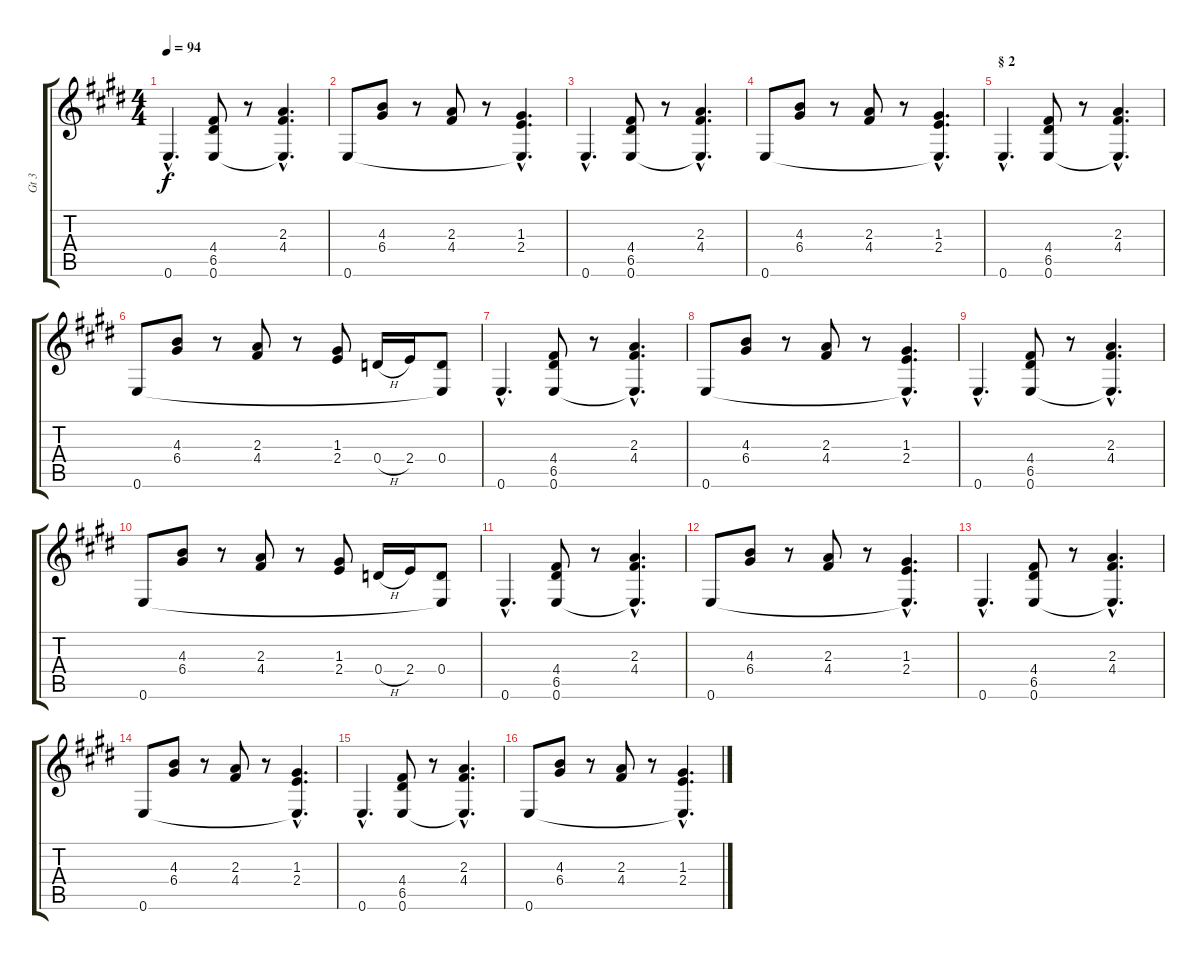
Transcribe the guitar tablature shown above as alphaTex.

\track ("Gt 3" "Gt 3") {instrument acousticguitarsteel}
\staff {score tabs}
\tuning (E4 B3 G3 D3 A2 E2) {hide}
\ts (4 4)
\tempo 94
\clef g2
\ks e
0.6{hac}.4{d dy f} (4.4 6.5 0.6).8 r.8 (2.3{hac} 4.4{hac} 0.6{hac t}).4{d} |
0.6.8 (4.3 6.4).8 r.8 (2.3 4.4).8 r.8 (1.3{hac} 2.4{hac} 0.6{hac t}).4{d} |
0.6{hac}.4{d} (4.4 6.5 0.6).8 r.8 (2.3{hac} 4.4{hac} 0.6{hac t}).4{d} |
0.6.8 (4.3 6.4).8 r.8 (2.3 4.4).8 r.8 (1.3{hac} 2.4{hac} 0.6{hac t}).4{d} |
\section ("" "§ 2")
0.6{hac}.4{d} (4.4 6.5 0.6).8 r.8 (2.3{hac} 4.4{hac} 0.6{hac t}).4{d} |
0.6.8 (4.3 6.4).8 r.8 (2.3 4.4).8 r.8 (1.3 2.4).8 0.4{h}.16 2.4.16 (0.4 0.6{t}).8 |
0.6{hac}.4{d} (4.4 6.5 0.6).8 r.8 (2.3{hac} 4.4{hac} 0.6{hac t}).4{d} |
0.6.8 (4.3 6.4).8 r.8 (2.3 4.4).8 r.8 (1.3{hac} 2.4{hac} 0.6{hac t}).4{d} |
0.6{hac}.4{d} (4.4 6.5 0.6).8 r.8 (2.3{hac} 4.4{hac} 0.6{hac t}).4{d} |
0.6.8 (4.3 6.4).8 r.8 (2.3 4.4).8 r.8 (1.3 2.4).8 0.4{h}.16 2.4.16 (0.4 0.6{t}).8 |
0.6{hac}.4{d} (4.4 6.5 0.6).8 r.8 (2.3{hac} 4.4{hac} 0.6{hac t}).4{d} |
0.6.8 (4.3 6.4).8 r.8 (2.3 4.4).8 r.8 (1.3{hac} 2.4{hac} 0.6{hac t}).4{d} |
0.6{hac}.4{d} (4.4 6.5 0.6).8 r.8 (2.3{hac} 4.4{hac} 0.6{hac t}).4{d} |
0.6.8 (4.3 6.4).8 r.8 (2.3 4.4).8 r.8 (1.3{hac} 2.4{hac} 0.6{hac t}).4{d} |
0.6{hac}.4{d} (4.4 6.5 0.6).8 r.8 (2.3{hac} 4.4{hac} 0.6{hac t}).4{d} |
0.6.8 (4.3 6.4).8 r.8 (2.3 4.4).8 r.8 (1.3{hac} 2.4{hac} 0.6{hac t}).4{d}
